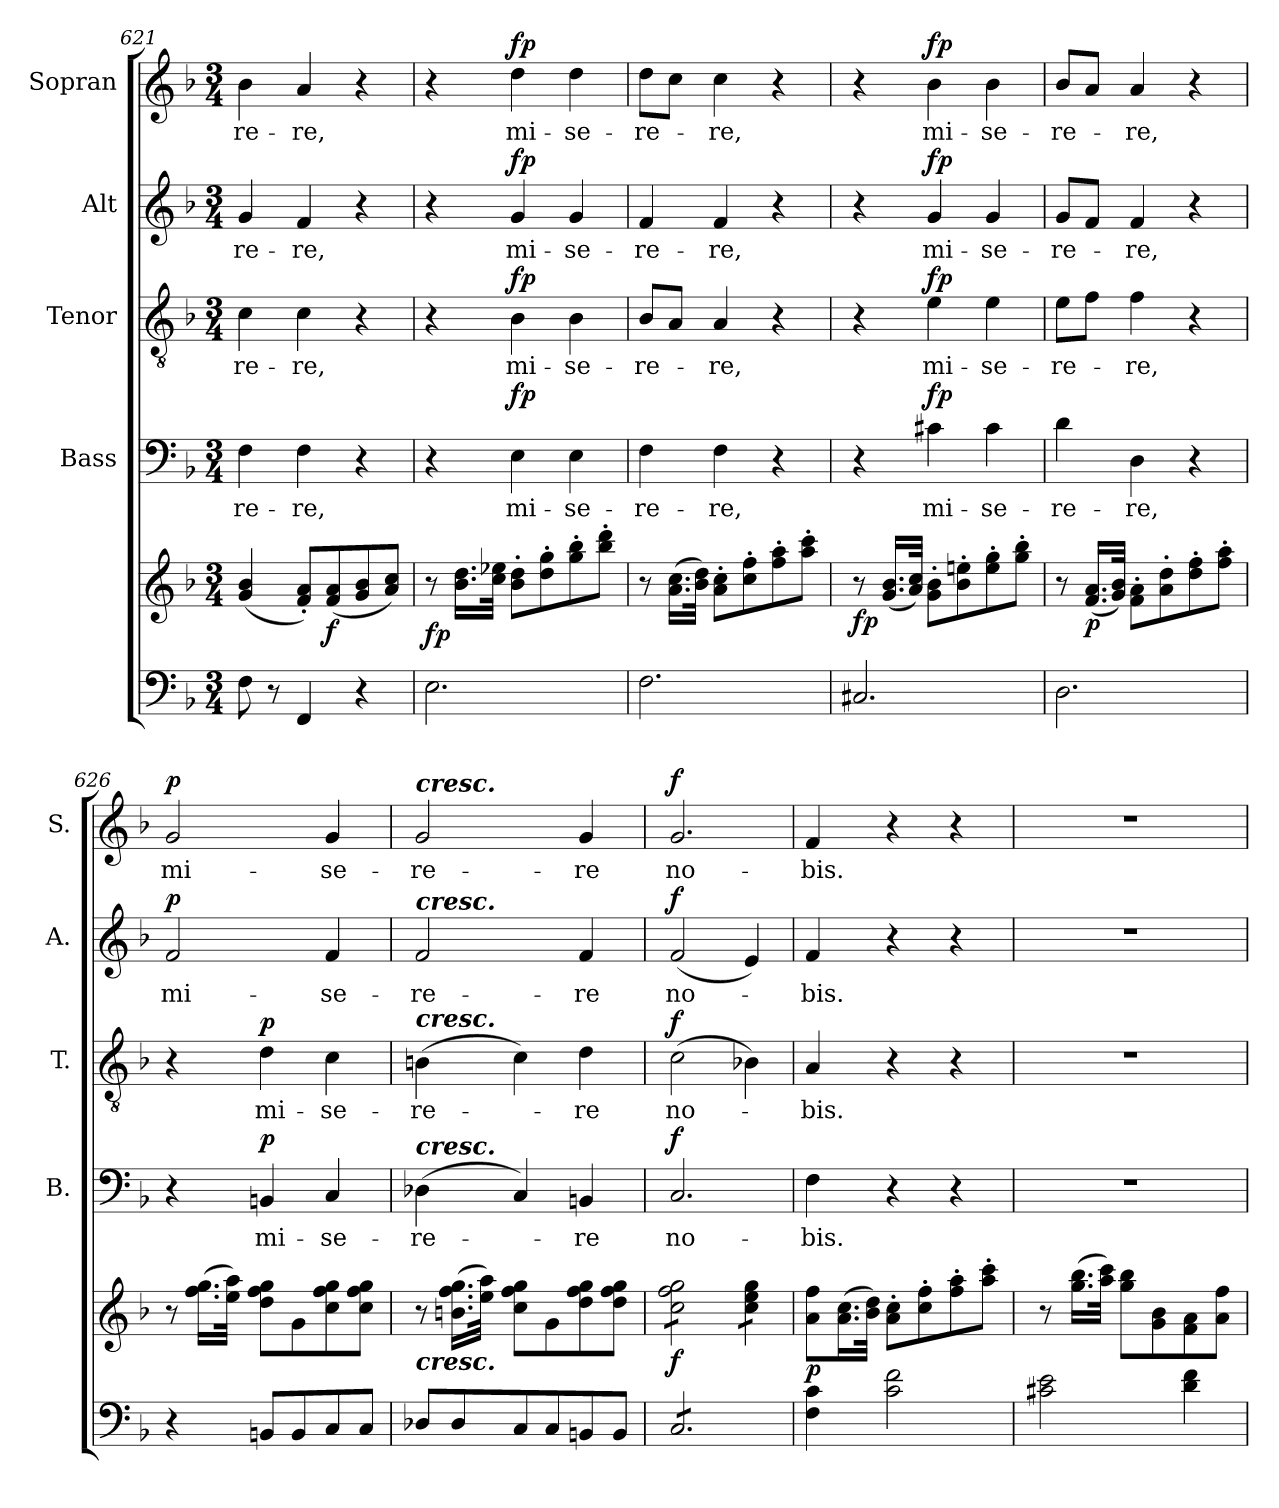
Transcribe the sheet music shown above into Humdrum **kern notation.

**kern	**kern	**dynam	**kern	**text	**dynam	**kern	**text	**dynam	**kern	**text	**dynam	**kern	**text	**dynam
*part5	*part5	*part5	*part4	*part4	*part4	*part3	*part3	*part3	*part2	*part2	*part2	*part1	*part1	*part1
*staff6	*staff5	*staff5/6	*staff4	*staff4	*staff4	*staff3	*staff3	*staff3	*staff2	*staff2	*staff2	*staff1	*staff1	*staff1
*	*	*	*I"Bass	*	*	*I"Tenor	*	*	*I"Alt	*	*	*I"Sopran	*	*
*	*	*	*I'B.	*	*	*I'T.	*	*	*I'A.	*	*	*I'S.	*	*
*clefF4	*clefG2	*	*clefF4	*	*	*clefGv2	*	*	*clefG2	*	*	*clefG2	*	*
*k[b-]	*k[b-]	*	*k[b-]	*	*	*k[b-]	*	*	*k[b-]	*	*	*k[b-]	*	*
*F:	*F:	*	*F:	*	*	*F:	*	*	*F:	*	*	*F:	*	*
*M3/4	*M3/4	*	*M3/4	*	*	*M3/4	*	*	*M3/4	*	*	*M3/4	*	*
=621	=621	=621	=621	=621	=621	=621	=621	=621	=621	=621	=621	=621	=621	=621
!	!	!	!	!LO:LY:b	!	!	!LO:LY:b	!	!	!LO:LY:b	!	!	!LO:LY:b	!
8F\	(<4g/ 4b-/	.	4F\	-re-	.	4c\	-re-	.	4g/	-re-	.	4b-\	-re-	.
8r	.	.	.	.	.	.	.	.	.	.	.	.	.	.
!	!	!	!	!LO:LY:b	!	!	!LO:LY:b	!	!	!LO:LY:b	!	!	!LO:LY:b	!
4FF/	8f/'< 8a/'<L)	.	4F\	-re,	.	4c\	-re,	.	4f/	-re,	.	4a/	-re,	.
!	!	!LO:DY:b	!	!	!	!	!	!	!	!	!	!	!	!
.	(<8f/ 8a/	f	.	.	.	.	.	.	.	.	.	.	.	.
4r	8g/ 8b-/	.	4r	.	.	4r	.	.	4r	.	.	4r	.	.
.	8a/ 8cc/J)	.	.	.	.	.	.	.	.	.	.	.	.	.
=622	=622	=622	=622	=622	=622	=622	=622	=622	=622	=622	=622	=622	=622	=622
!	!	!LO:DY:b	!	!	!	!	!	!	!	!	!	!	!	!
2.E\	8r	fp	4r	.	.	4r	.	.	4r	.	.	4r	.	.
.	16.b-\ 16.dd\LL	.	.	.	.	.	.	.	.	.	.	.	.	.
.	32cc\ 32ee-X\JJk	.	.	.	.	.	.	.	.	.	.	.	.	.
!	!	!	!	!LO:LY:b	!LO:DY:a	!	!LO:LY:b	!LO:DY:a	!	!LO:LY:b	!LO:DY:a	!	!LO:LY:b	!LO:DY:a
.	8b-\'> 8dd\'>L	.	4E\	mi-	fp	4B-\	mi-	fp	4g/	mi-	fp	4dd\	mi-	fp
.	8dd\'> 8gg\'>	.	.	.	.	.	.	.	.	.	.	.	.	.
!	!	!	!	!LO:LY:b	!	!	!LO:LY:b	!	!	!LO:LY:b	!	!	!LO:LY:b	!
.	8gg\'> 8bb-\'>	.	4E\	-se-	.	4B-\	-se-	.	4g/	-se-	.	4dd\	-se-	.
.	8bb-\'> 8ddd\'>J	.	.	.	.	.	.	.	.	.	.	.	.	.
!!LO:LB:g=z
=623	=623	=623	=623	=623	=623	=623	=623	=623	=623	=623	=623	=623	=623	=623
!	!	!	!	!LO:LY:b	!	!	!LO:LY:b	!	!	!LO:LY:b	!	!	!LO:LY:b	!
2.F\	8r	.	4F\	-re-	.	8B-/L	-re-	.	4f/	-re-	.	8dd\L	-re-	.
.	(>16.a\ 16.cc\LL	.	.	.	.	8A/J	.	.	.	.	.	8cc\J	.	.
.	32b-\ 32dd\JJk)	.	.	.	.	.	.	.	.	.	.	.	.	.
!	!	!	!	!LO:LY:b	!	!	!LO:LY:b	!	!	!LO:LY:b	!	!	!LO:LY:b	!
.	8a\'> 8cc\'>L	.	4F\	-re,	.	4A/	-re,	.	4f/	-re,	.	4cc\	-re,	.
.	8cc\'> 8ff\'>	.	.	.	.	.	.	.	.	.	.	.	.	.
.	8ff\'> 8aa\'>	.	4r	.	.	4r	.	.	4r	.	.	4r	.	.
.	8aa\'> 8ccc\'>J	.	.	.	.	.	.	.	.	.	.	.	.	.
=624	=624	=624	=624	=624	=624	=624	=624	=624	=624	=624	=624	=624	=624	=624
!	!	!LO:DY:b	!	!	!	!	!	!	!	!	!	!	!	!
2.C#X/	8r	fp	4r	.	.	4r	.	.	4r	.	.	4r	.	.
.	(<16.g/ 16.b-/LL	.	.	.	.	.	.	.	.	.	.	.	.	.
.	32a/ 32cc/JJk)	.	.	.	.	.	.	.	.	.	.	.	.	.
!	!	!	!	!LO:LY:b	!LO:DY:a	!	!LO:LY:b	!LO:DY:a	!	!LO:LY:b	!LO:DY:a	!	!LO:LY:b	!LO:DY:a
.	8g\'> 8b-\'>L	.	4c#X\	mi-	fp	4e\	mi-	fp	4g/	mi-	fp	4b-\	mi-	fp
.	8b-\'> 8een\'>	.	.	.	.	.	.	.	.	.	.	.	.	.
!	!	!	!	!LO:LY:b	!	!	!LO:LY:b	!	!	!LO:LY:b	!	!	!LO:LY:b	!
.	8ee\'> 8gg\'>	.	4c#\	-se-	.	4e\	-se-	.	4g/	-se-	.	4b-\	-se-	.
.	8gg\'> 8bb-\'>J	.	.	.	.	.	.	.	.	.	.	.	.	.
=625	=625	=625	=625	=625	=625	=625	=625	=625	=625	=625	=625	=625	=625	=625
!	!	!	!	!LO:LY:b	!	!	!LO:LY:b	!	!	!LO:LY:b	!	!	!LO:LY:b	!
2.D\	8r	.	4d\	-re-	.	8e\L	-re-	.	8g/L	-re-	.	8b-/L	-re-	.
!	!	!LO:DY:b	!	!	!	!	!	!	!	!	!	!	!	!
.	(<16.f/ 16.a/LL	p	.	.	.	8f\J	.	.	8f/J	.	.	8a/J	.	.
.	32g/ 32b-/JJk)	.	.	.	.	.	.	.	.	.	.	.	.	.
!	!	!	!	!LO:LY:b	!	!	!LO:LY:b	!	!	!LO:LY:b	!	!	!LO:LY:b	!
.	8f\'> 8a\'>L	.	4D\	-re,	.	4f\	-re,	.	4f/	-re,	.	4a/	-re,	.
.	8a\'> 8dd\'>	.	.	.	.	.	.	.	.	.	.	.	.	.
.	8dd\'> 8ff\'>	.	4r	.	.	4r	.	.	4r	.	.	4r	.	.
.	8ff\'> 8aa\'>J	.	.	.	.	.	.	.	.	.	.	.	.	.
=626	=626	=626	=626	=626	=626	=626	=626	=626	=626	=626	=626	=626	=626	=626
!	!	!	!	!	!	!	!	!	!	!LO:LY:b	!LO:DY:a	!	!LO:LY:b	!LO:DY:a
4r	8r	.	4r	.	.	4r	.	.	2f/	mi-	p	2g/	mi-	p
.	(>16.ff\ 16.gg\LL	.	.	.	.	.	.	.	.	.	.	.	.	.
.	32ee\ 32aa\JJk)	.	.	.	.	.	.	.	.	.	.	.	.	.
!	!	!	!	!LO:LY:b	!LO:DY:a	!	!LO:LY:b	!LO:DY:a	!	!	!	!	!	!
8BBn/L	8dd\ 8ff\ 8gg\L	.	4BBn/	mi-	p	4d\	mi-	p	.	.	.	.	.	.
8BB/	8g\	.	.	.	.	.	.	.	.	.	.	.	.	.
!	!	!	!	!LO:LY:b	!	!	!LO:LY:b	!	!	!LO:LY:b	!	!	!LO:LY:b	!
8C/	8cc\ 8ff\ 8gg\	.	4C/	-se-	.	4c\	-se-	.	4f/	-se-	.	4g/	-se-	.
8C/J	8cc\ 8ff\ 8gg\J	.	.	.	.	.	.	.	.	.	.	.	.	.
=627	=627	=627	=627	=627	=627	=627	=627	=627	=627	=627	=627	=627	=627	=627
!	!	!	!	!	!	!	!	!	!	!	!	!LO:TX:a:Bi:t=cresc.	!	!
!	!	!	!	!	!	!	!	!	!LO:TX:a:Bi:t=cresc.	!	!	!	!	!
!	!	!	!	!	!	!LO:TX:a:Bi:t=cresc.	!	!	!	!	!	!	!	!
!	!	!	!LO:TX:a:Bi:t=cresc.	!	!	!	!	!	!	!	!	!	!	!
!	!LO:TX:b:Bi:t=cresc.	!	!	!	!	!	!	!	!	!	!	!	!	!
!	!	!	!	!LO:LY:b	!	!	!LO:LY:b	!	!	!LO:LY:b	!	!	!LO:LY:b	!
8D-X/L	8r	.	(>4D-X\	-re-	.	(>4Bn\	-re-	.	2f/	-re-	.	2g/	-re-	.
8D-/	(>16.bn\ 16.ff\ 16.gg\LL	.	.	.	.	.	.	.	.	.	.	.	.	.
.	32ee\ 32aa\JJk)	.	.	.	.	.	.	.	.	.	.	.	.	.
8C/	8cc\ 8ff\ 8gg\L	.	4C/)	.	.	4c\)	.	.	.	.	.	.	.	.
8C/	8g\	.	.	.	.	.	.	.	.	.	.	.	.	.
!	!	!	!	!LO:LY:b	!	!	!LO:LY:b	!	!	!LO:LY:b	!	!	!LO:LY:b	!
8BBn/	8dd\ 8ff\ 8gg\	.	4BBn/	-re	.	4d\	-re	.	4f/	-re	.	4g/	-re	.
8BB/J	8dd\ 8ff\ 8gg\J	.	.	.	.	.	.	.	.	.	.	.	.	.
=628	=628	=628	=628	=628	=628	=628	=628	=628	=628	=628	=628	=628	=628	=628
!	!	!LO:DY:b	!	!LO:LY:b	!LO:DY:a	!	!LO:LY:b	!LO:DY:a	!	!LO:LY:b	!LO:DY:a	!	!LO:LY:b	!LO:DY:a
*tremolo	*	*	*	*	*	*	*	*	*	*	*	*	*	*
*	*tremolo	*	*	*	*	*	*	*	*	*	*	*	*	*
8C/L	8cc\ 8ff\ 8gg\L	f	2.C/	no-	f	(>2c\	no-	f	(<2f/	no-	f	2.g/	no-	f
8C/	8cc\ 8ff\ 8gg\	.	.	.	.	.	.	.	.	.	.	.	.	.
8C/	8cc\ 8ff\ 8gg\	.	.	.	.	.	.	.	.	.	.	.	.	.
8C/	8cc\ 8ff\ 8gg\J	.	.	.	.	.	.	.	.	.	.	.	.	.
8C/	8cc\ 8ee\ 8gg\L	.	.	.	.	4B-X\)	.	.	4e/)	.	.	.	.	.
8C/J	8cc\ 8ee\ 8gg\J	.	.	.	.	.	.	.	.	.	.	.	.	.
*	*Xtremolo	*	*	*	*	*	*	*	*	*	*	*	*	*
*Xtremolo	*	*	*	*	*	*	*	*	*	*	*	*	*	*
!!LO:PB:g=z
=629	=629	=629	=629	=629	=629	=629	=629	=629	=629	=629	=629	=629	=629	=629
!	!	!LO:DY:b	!	!LO:LY:b	!	!	!LO:LY:b	!	!	!LO:LY:b	!	!	!LO:LY:b	!
4F\ 4c\	8a\ 8ff\L	p	4F\	-bis.	.	4A/	-bis.	.	4f/	-bis.	.	4f/	-bis.	.
.	(>16.a\ 16.cc\L	.	.	.	.	.	.	.	.	.	.	.	.	.
.	32b-\ 32dd\JJk)	.	.	.	.	.	.	.	.	.	.	.	.	.
2c\ 2f\	8a\'> 8cc\'>L	.	4r	.	.	4r	.	.	4r	.	.	4r	.	.
.	8cc\'> 8ff\'>	.	.	.	.	.	.	.	.	.	.	.	.	.
.	8ff\'> 8aa\'>	.	4r	.	.	4r	.	.	4r	.	.	4r	.	.
.	8aa\'> 8ccc\'>J	.	.	.	.	.	.	.	.	.	.	.	.	.
=630	=630	=630	=630	=630	=630	=630	=630	=630	=630	=630	=630	=630	=630	=630
2c#X\ 2e\	8r	.	2.r	.	.	2.r	.	.	2.r	.	.	2.r	.	.
.	(>16.gg\ 16.bb-\LL	.	.	.	.	.	.	.	.	.	.	.	.	.
.	32aa\ 32ccc\JJk)	.	.	.	.	.	.	.	.	.	.	.	.	.
.	8gg\ 8bb-\L	.	.	.	.	.	.	.	.	.	.	.	.	.
.	8g\ 8b-\	.	.	.	.	.	.	.	.	.	.	.	.	.
4d\ 4f\	8f\ 8a\	.	.	.	.	.	.	.	.	.	.	.	.	.
.	8a\ 8ff\J	.	.	.	.	.	.	.	.	.	.	.	.	.
=	=	=	=	=	=	=	=	=	=	=	=	=	=	=
*-	*-	*-	*-	*-	*-	*-	*-	*-	*-	*-	*-	*-	*-	*-
